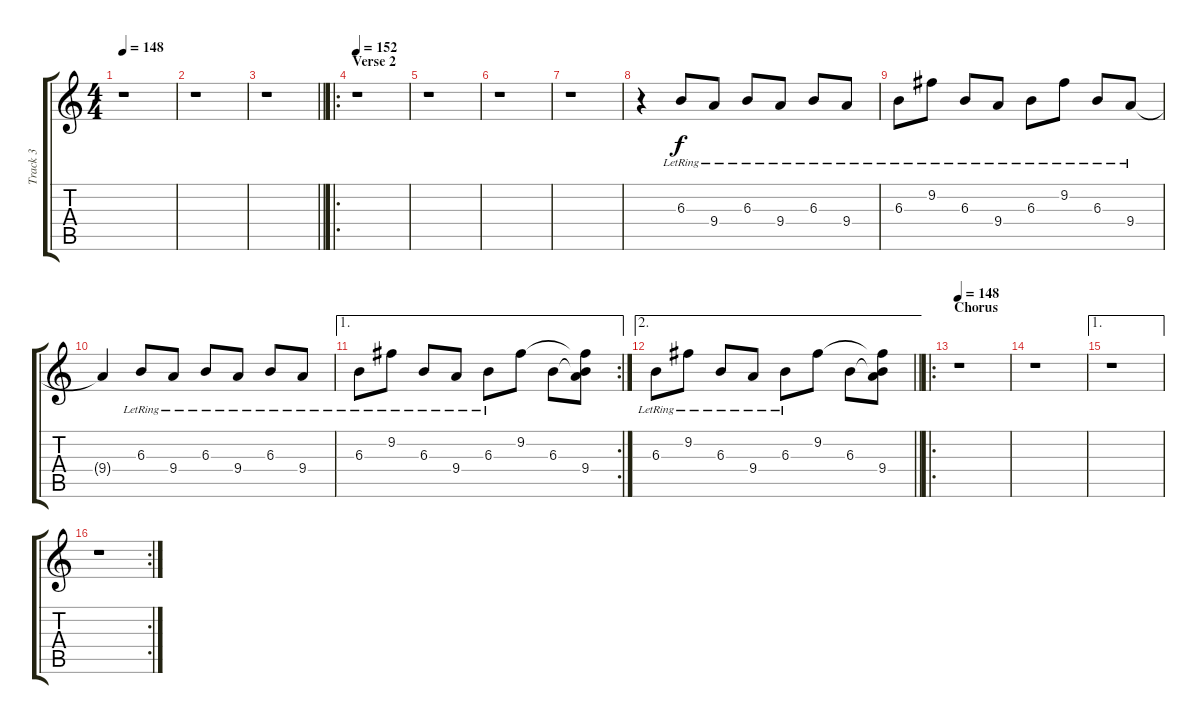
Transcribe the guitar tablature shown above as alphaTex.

\track ("Track 3" "Track 3") {instrument overdrivenguitar}
\staff {score tabs}
\tuning (D4 A3 F3 C3 G2 C2) {hide}
\ts (4 4)
\tempo 148
\clef g2
\ks c
r.1{dy f} |
r.1 |
\barLineRight lightlight
r.1 |
\ro
\section ("" "Verse 2")
\tempo 152
r.1 |
r.1 |
r.1 |
r.1 |
r.4 6.3{lr}.8 9.4{lr}.8 6.3{lr}.8 9.4{lr}.8 6.3{lr}.8 9.4{lr}.8 |
6.3{lr}.8 9.2{lr}.8 6.3{lr}.8 9.4{lr}.8 6.3{lr}.8 9.2{lr}.8 6.3{lr}.8 9.4{lr}.8 |
9.4{t}.4 6.3{lr}.8 9.4{lr}.8 6.3{lr}.8 9.4{lr}.8 6.3{lr}.8 9.4{lr}.8 |
\ae 1
\rc 2
6.3{lr}.8 9.2{lr}.8 6.3{lr}.8 9.4{lr}.8 6.3{lr}.8 9.2.8 6.3.8 (9.2{t} 6.3{t} 9.4).8 |
\ae 2
\barLineRight lightlight
6.3{lr}.8 9.2{lr}.8 6.3{lr}.8 9.4{lr}.8 6.3{lr}.8 9.2.8 6.3.8 (9.2{t} 6.3{t} 9.4).8 |
\ro
\section ("" "Chorus")
\tempo 148
r.1 |
r.1 |
\ae 1
r.1 |
\rc 2
r.1
